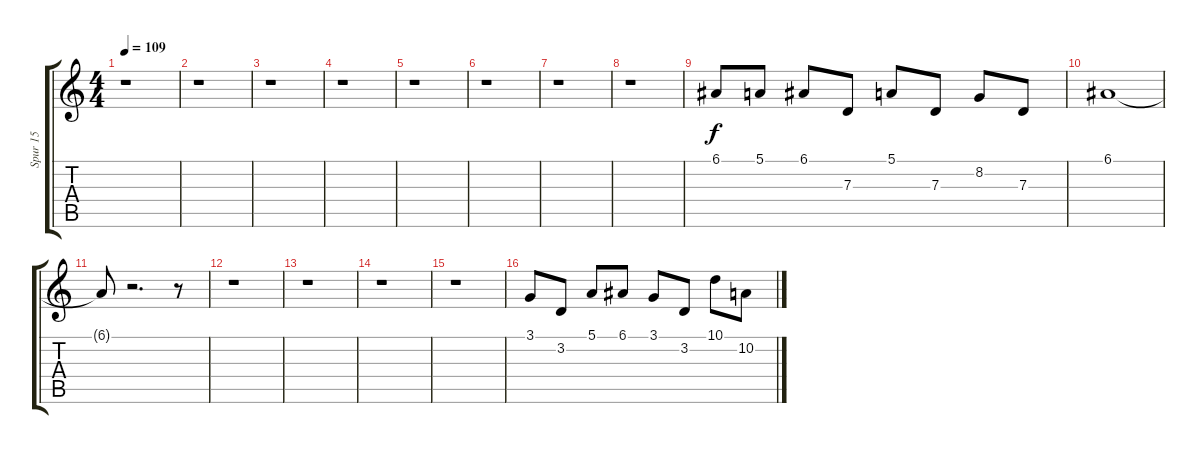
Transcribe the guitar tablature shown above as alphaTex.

\track ("Spur 15" "Spur 15") {instrument harmonica}
\staff {score tabs}
\tuning (E4 B3 G3 D3 A2 E2) {hide}
\ts (4 4)
\tempo 109
\clef g2
\ks c
r.1{dy f} |
r.1 |
r.1 |
r.1 |
r.1 |
r.1 |
r.1 |
r.1 |
6.1.8{instrument acousticgrandpiano} 5.1.8 6.1.8 7.3.8 5.1.8 7.3.8 8.2.8 7.3.8 |
6.1.1 |
6.1{t}.8 r.2{d} r.8 |
r.1 |
r.1 |
r.1 |
r.1 |
3.1.8 3.2.8 5.1.8 6.1.8 3.1.8 3.2.8 10.1.8 10.2.8
